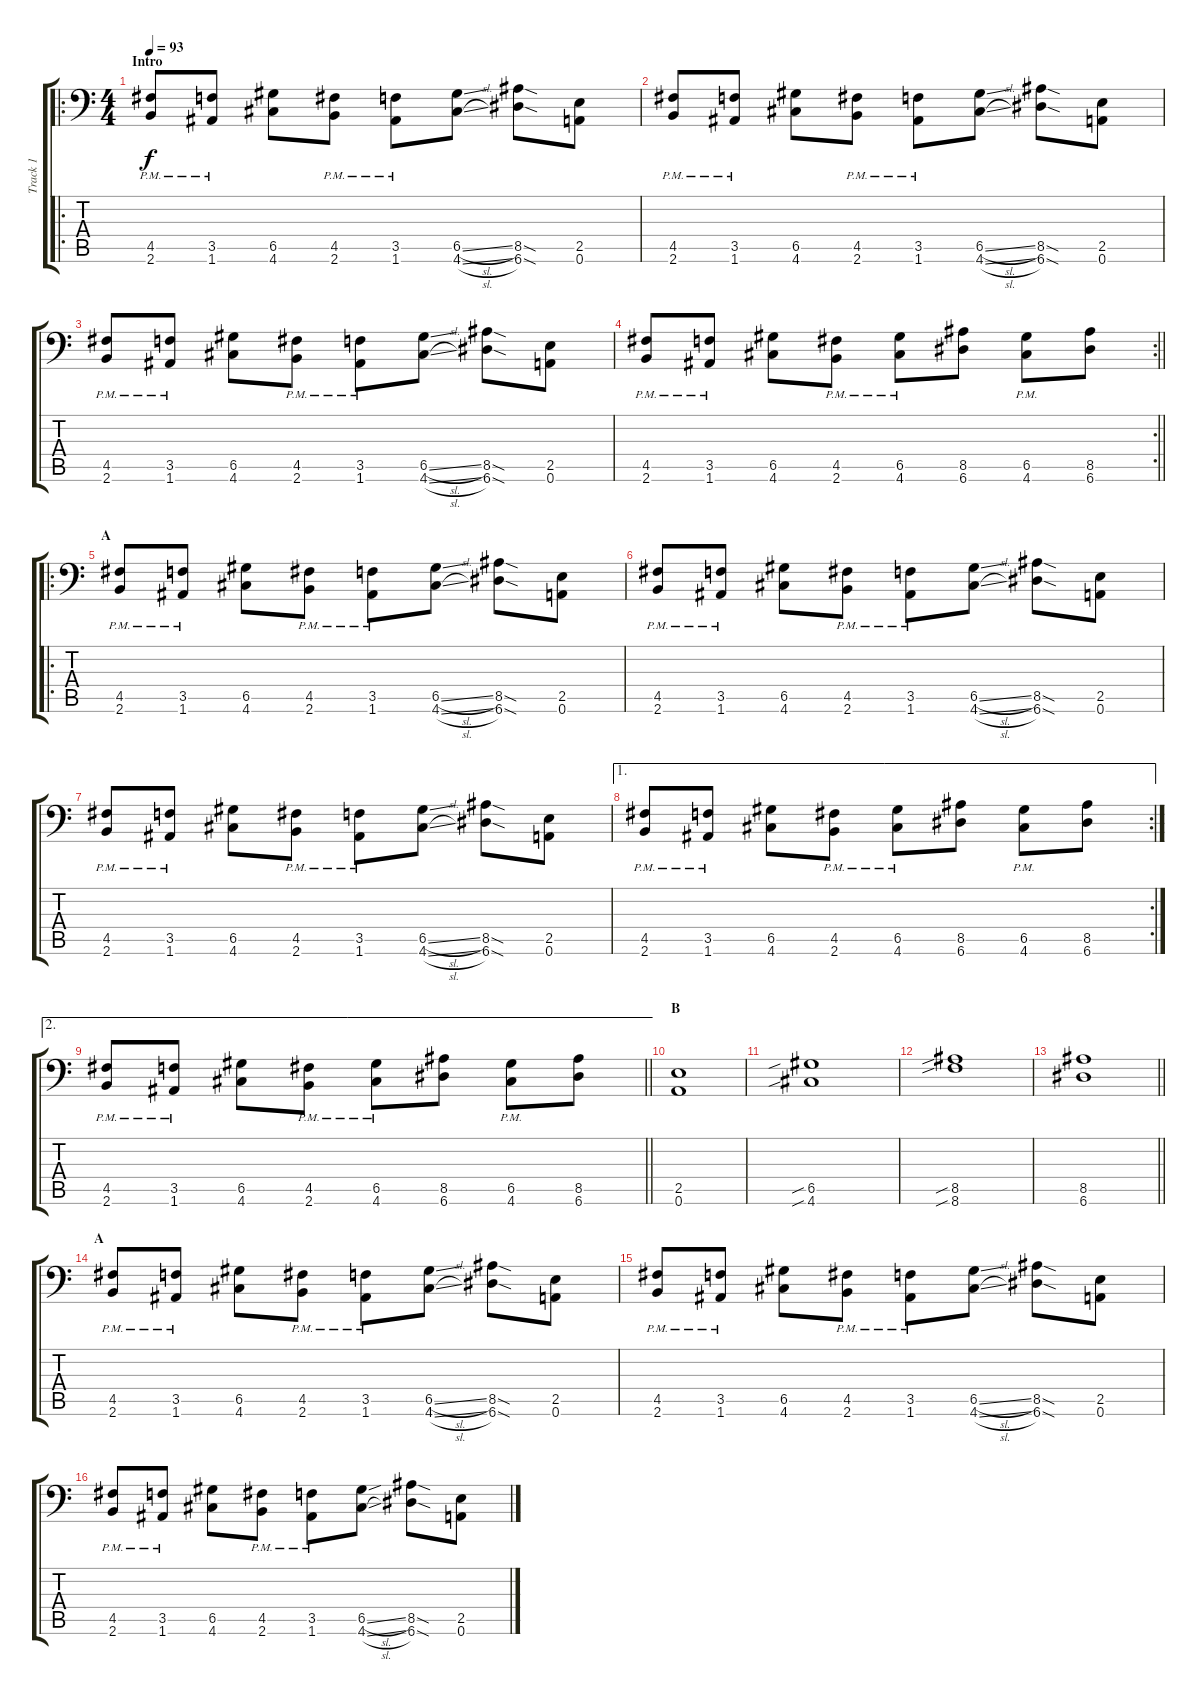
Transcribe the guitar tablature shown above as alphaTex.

\track ("Track 1" "Track 1") {instrument distortionguitar}
\staff {score tabs}
\tuning (A3 E3 C3 G2 D2 A1) {hide}
\ro
\ts (4 4)
\section ("" "Intro")
\tempo 93
\clef f4
\ks c
(4.5{pm} 2.6{pm}).8{dy f instrument overdrivenguitar} (3.5{pm} 1.6{pm}).8 (6.5 4.6).8 (4.5{pm} 2.6{pm}).8 (3.5{pm} 1.6{pm}).8 (6.5{sl} 4.6{sl}).8 (8.5{sod} 6.6{sod}).8 (2.5 0.6).8 |
(4.5{pm} 2.6{pm}).8 (3.5{pm} 1.6{pm}).8 (6.5 4.6).8 (4.5{pm} 2.6{pm}).8 (3.5{pm} 1.6{pm}).8 (6.5{sl} 4.6{sl}).8 (8.5{sod} 6.6{sod}).8 (2.5 0.6).8 |
(4.5{pm} 2.6{pm}).8 (3.5{pm} 1.6{pm}).8 (6.5 4.6).8 (4.5{pm} 2.6{pm}).8 (3.5{pm} 1.6{pm}).8 (6.5{sl} 4.6{sl}).8 (8.5{sod} 6.6{sod}).8 (2.5 0.6).8 |
\rc 2
\barLineRight lightlight
(4.5{pm} 2.6{pm}).8 (3.5{pm} 1.6{pm}).8 (6.5 4.6).8 (4.5{pm} 2.6{pm}).8 (6.5{pm} 4.6{pm}).8 (8.5 6.6).8{instrument distortionguitar} (6.5{pm} 4.6{pm}).8 (8.5 6.6).8 |
\ro
\section ("" "A")
(4.5{pm} 2.6{pm}).8 (3.5{pm} 1.6{pm}).8 (6.5 4.6).8 (4.5{pm} 2.6{pm}).8 (3.5{pm} 1.6{pm}).8 (6.5{sl} 4.6{sl}).8 (8.5{sod} 6.6{sod}).8 (2.5 0.6).8 |
(4.5{pm} 2.6{pm}).8 (3.5{pm} 1.6{pm}).8 (6.5 4.6).8 (4.5{pm} 2.6{pm}).8 (3.5{pm} 1.6{pm}).8 (6.5{sl} 4.6{sl}).8 (8.5{sod} 6.6{sod}).8 (2.5 0.6).8 |
(4.5{pm} 2.6{pm}).8 (3.5{pm} 1.6{pm}).8 (6.5 4.6).8 (4.5{pm} 2.6{pm}).8 (3.5{pm} 1.6{pm}).8 (6.5{sl} 4.6{sl}).8 (8.5{sod} 6.6{sod}).8 (2.5 0.6).8 |
\ae 1
\rc 2
(4.5{pm} 2.6{pm}).8 (3.5{pm} 1.6{pm}).8 (6.5 4.6).8 (4.5{pm} 2.6{pm}).8 (6.5{pm} 4.6{pm}).8 (8.5 6.6).8 (6.5{pm} 4.6{pm}).8 (8.5 6.6).8 |
\ae 2
\barLineRight lightlight
(4.5{pm} 2.6{pm}).8 (3.5{pm} 1.6{pm}).8 (6.5 4.6).8 (4.5{pm} 2.6{pm}).8 (6.5{pm} 4.6{pm}).8 (8.5 6.6).8 (6.5{pm} 4.6{pm}).8 (8.5 6.6).8 |
\section ("" "B")
(2.5 0.6).1 |
(6.5{sib} 4.6{sib}).1 |
(8.5{sib} 8.6{sib}).1 |
\barLineRight lightlight
(8.5 6.6).1 |
\section ("" "A")
(4.5{pm} 2.6{pm}).8 (3.5{pm} 1.6{pm}).8 (6.5 4.6).8 (4.5{pm} 2.6{pm}).8 (3.5{pm} 1.6{pm}).8 (6.5{sl} 4.6{sl}).8 (8.5{sod} 6.6{sod}).8 (2.5 0.6).8 |
(4.5{pm} 2.6{pm}).8 (3.5{pm} 1.6{pm}).8 (6.5 4.6).8 (4.5{pm} 2.6{pm}).8 (3.5{pm} 1.6{pm}).8 (6.5{sl} 4.6{sl}).8 (8.5{sod} 6.6{sod}).8 (2.5 0.6).8 |
(4.5{pm} 2.6{pm}).8 (3.5{pm} 1.6{pm}).8 (6.5 4.6).8 (4.5{pm} 2.6{pm}).8 (3.5{pm} 1.6{pm}).8 (6.5{sl} 4.6{sl}).8 (8.5{sod} 6.6{sod}).8 (2.5 0.6).8
